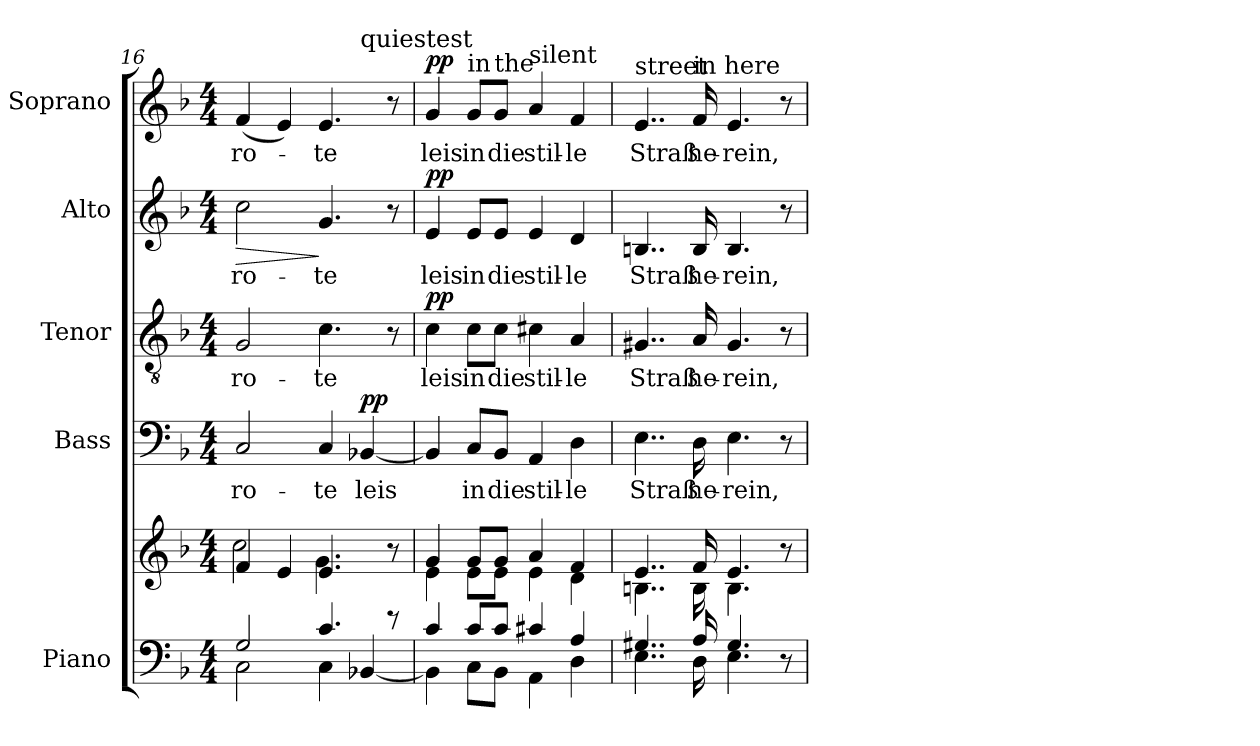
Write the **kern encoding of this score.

**kern	**kern	**kern	**text	**dynam	**kern	**text	**dynam	**kern	**text	**dynam	**kern	**text	**dynam
*part5	*part5	*part4	*part4	*part4	*part3	*part3	*part3	*part2	*part2	*part2	*part1	*part1	*part1
*staff6	*staff5	*staff4	*staff4	*staff4	*staff3	*staff3	*staff3	*staff2	*staff2	*staff2	*staff1	*staff1	*staff1
*I"Piano	*	*I"Bass	*	*	*I"Tenor	*	*	*I"Alto	*	*	*I"Soprano	*	*
*I'Pno.	*	*I'B.	*	*	*I'T.	*	*	*I'A.	*	*	*I'S.	*	*
*clefF4	*clefG2	*clefF4	*	*	*clefGv2	*	*	*clefG2	*	*	*clefG2	*	*
*	*	*	*	*	*ITrd7c12	*	*	*	*	*	*	*	*
*k[b-]	*k[b-]	*k[b-]	*	*	*k[b-]	*	*	*k[b-]	*	*	*k[b-]	*	*
*F:	*F:	*F:	*	*	*F:	*	*	*F:	*	*	*F:	*	*
*M4/4	*M4/4	*M4/4	*	*	*M4/4	*	*	*M4/4	*	*	*M4/4	*	*
=16	=16	=16	=16	=16	=16	=16	=16	=16	=16	=16	=16	=16	=16
*^	*^	*	*	*	*	*	*	*	*	*	*	*	*
!	!	!	!	!	!LO:LY:b:color=#000000	!	!	!	!	!	!	!	!	!	!
!	!	!	!	!	!	!	!	!LO:LY:b:color=#000000	!	!	!	!	!	!	!
!	!	!	!	!	!	!	!	!	!	!	!LO:LY:b:color=#000000	!LO:HP:b	!	!	!
*	*	*	*	*	*	*	*	*	*	*^	*	*	*	*	*
!	!	!	!	!	!	!	!	!	!	!	!	!	!	!LO:TX:a:t=red	!	!
!	!	!	!	!	!	!	!	!	!	!	!	!	!	!	!LO:LY:b:color=#000000	!
*	*	*	*	*	*	*	*	*	*	*	*	*	*	*^	*	*
2Gi/	2Ci\	4fi/	2cci\	2Ci/	-ro-	.	2GGi/	-ro-	.	2cci\	2..ryy	-ro-	>	(4fi/	2.ryy	-ro-	.
.	.	4ei/	.	.	.	.	.	.	.	.	.	.	.	4ei/)	.	.	.
!	!	!	!	!	!LO:LY:b:color=#000000	!	!	!	!	!	!	!	!	!	!	!	!
!	!	!	!	!	!	!	!	!LO:LY:b:color=#000000	!	!	!	!	!	!	!	!	!
!	!	!	!	!	!	!	!	!	!	!	!	!LO:LY:b:color=#000000	!	!	!	!	!
!	!	!	!	!	!	!	!	!	!	!	!	!	!	!	!	!LO:LY:b:color=#000000	!
4.ci/	4Ci\	4.ei/	4.gi\	4Ci/	-te	.	4.Ci\	-te	.	4.gi/	.	-te	]	4.ei/	.	-te	.
!	!	!	!	!	!	!	!	!	!	!	!	!	!	!	!LO:TX:a:t=quiestest	!	!
!	!	!	!	!	!LO:LY:b:color=#000000	!	!	!	!	!	!	!	!	!	!	!	!
.	[4BB-Xi/	.	.	[4BB-Xi/	leis	pp	.	.	.	.	.	.	.	.	4ryy	.	.
8r	.	8r	8ryy	.	.	.	8r	.	.	8r	8ryy	.	.	8r	.	.	.
*	*	*	*	*	*	*	*	*	*	*v	*v	*	*	*	*	*	*
*	*	*	*	*	*	*	*	*	*	*	*	*	*v	*v	*	*
=17	=17	=17	=17	=17	=17	=17	=17	=17	=17	=17	=17	=17	=17	=17	=17
*	*	*	*	*	*	*	*	*	*	*^	*	*	*^	*	*
!	!	!	!	!	!	!	!	!LO:LY:b:color=#000000	!	!	!	!	!	!	!	!	!
*	*	*	*	*	*	*	*	*	*	*v	*v	*	*	*	*	*	*
*	*	*	*	*	*	*	*	*	*	*	*	*	*v	*v	*	*
*	*	*	*	*	*	*	*	*	*	*^	*	*	*^	*	*
!	!	!	!	!	!	!	!	!	!	!	!	!LO:LY:b:color=#000000	!	!	!	!	!
*	*	*	*	*	*	*	*	*	*	*v	*v	*	*	*	*	*	*
*	*	*	*	*	*	*	*	*	*	*	*	*	*v	*v	*	*
*	*	*	*	*	*	*	*	*	*	*^	*	*	*^	*	*
!	!	!	!	!	!	!	!	!	!	!	!	!	!	!	!	!LO:LY:b:color=#000000	!
*	*	*	*	*	*	*	*	*	*	*v	*v	*	*	*	*	*	*
*	*	*	*	*	*	*	*	*	*	*	*	*	*v	*v	*	*
4ci/	4BB-i\]	4gi/	4ei\	4BB-i/]	.	.	4Ci\	leis	pp	4ei/	leis	pp	4gi/	leis	pp
!	!	!	!	!	!LO:LY:b:color=#000000	!	!	!	!	!	!	!	!	!	!
!	!	!	!	!	!	!	!	!LO:LY:b:color=#000000	!	!	!	!	!	!	!
!	!	!	!	!	!	!	!	!	!	!	!LO:LY:b:color=#000000	!	!	!	!
!	!	!	!	!	!	!	!	!	!	!	!	!	!LO:TX:a:t=in	!	!
!	!	!	!	!	!	!	!	!	!	!	!	!	!	!LO:LY:b:color=#000000	!
8ci/L	8Ci\L	8gi/L	8ei\L	8Ci/L	in	.	8Ci\L	in	.	8ei/L	in	.	8gi/L	in	.
!	!	!	!	!	!LO:LY:b:color=#000000	!	!	!	!	!	!	!	!	!	!
!	!	!	!	!	!	!	!	!LO:LY:b:color=#000000	!	!	!	!	!	!	!
!	!	!	!	!	!	!	!	!	!	!	!LO:LY:b:color=#000000	!	!	!	!
!	!	!	!	!	!	!	!	!	!	!	!	!	!LO:TX:a:t=the	!	!
!	!	!	!	!	!	!	!	!	!	!	!	!	!	!LO:LY:b:color=#000000	!
8ci/J	8BB-i\J	8gi/J	8ei\J	8BB-i/J	die	.	8Ci\J	die	.	8ei/J	die	.	8gi/J	die	.
!	!	!	!	!	!LO:LY:b:color=#000000	!	!	!	!	!	!	!	!	!	!
!	!	!	!	!	!	!	!	!LO:LY:b:color=#000000	!	!	!	!	!	!	!
!	!	!	!	!	!	!	!	!	!	!	!LO:LY:b:color=#000000	!	!	!	!
!	!	!	!	!	!	!	!	!	!	!	!	!	!LO:TX:a:t=silent	!	!
!	!	!	!	!	!	!	!	!	!	!	!	!	!	!LO:LY:b:color=#000000	!
4c#Xi/	4AAi\	4ai/	4ei\	4AAi/	stil-	.	4C#Xi\	stil-	.	4ei/	stil-	.	4ai/	stil-	.
!	!	!	!	!	!LO:LY:b:color=#000000	!	!	!	!	!	!	!	!	!	!
!	!	!	!	!	!	!	!	!LO:LY:b:color=#000000	!	!	!	!	!	!	!
!	!	!	!	!	!	!	!	!	!	!	!LO:LY:b:color=#000000	!	!	!	!
!	!	!	!	!	!	!	!	!	!	!	!	!	!	!LO:LY:b:color=#000000	!
4Ai/	4Di\	4fi/	4di\	4Di\	-le	.	4AAi/	-le	.	4di/	-le	.	4fi/	-le	.
!!LO:PB:g=z
=18	=18	=18	=18	=18	=18	=18	=18	=18	=18	=18	=18	=18	=18	=18	=18
!	!	!	!	!	!LO:LY:b:color=#000000	!	!	!	!	!	!	!	!	!	!
!	!	!	!	!	!	!	!	!LO:LY:b:color=#000000	!	!	!	!	!	!	!
!	!	!	!	!	!	!	!	!	!	!	!LO:LY:b:color=#000000	!	!	!	!
!	!	!	!	!	!	!	!	!	!	!	!	!	!LO:TX:a:t=street	!	!
!	!	!	!	!	!	!	!	!	!	!	!	!	!	!LO:LY:b:color=#000000	!
4..G#Xi/	4..Ei\	4..ei/	4..Bni\	4..Ei\	Straß	.	4..GG#Xi/	Straß	.	4..Bni/	Straß	.	4..ei/	Straß	.
!	!	!	!	!	!LO:LY:b:color=#000000	!	!	!	!	!	!	!	!	!	!
!	!	!	!	!	!	!	!	!LO:LY:b:color=#000000	!	!	!	!	!	!	!
!	!	!	!	!	!	!	!	!	!	!	!LO:LY:b:color=#000000	!	!	!	!
!	!	!	!	!	!	!	!	!	!	!	!	!	!LO:TX:a:t=in here	!	!
!	!	!	!	!	!	!	!	!	!	!	!	!	!	!LO:LY:b:color=#000000	!
16Ai/	16Di\	16fi/	16Bi\	16Di\	he-	.	16AAi/	he-	.	16Bi/	he-	.	16fi/	he-	.
!	!	!	!	!	!LO:LY:b:color=#000000	!	!	!	!	!	!	!	!	!	!
!	!	!	!	!	!	!	!	!LO:LY:b:color=#000000	!	!	!	!	!	!	!
!	!	!	!	!	!	!	!	!	!	!	!LO:LY:b:color=#000000	!	!	!	!
!	!	!	!	!	!	!	!	!	!	!	!	!	!	!LO:LY:b:color=#000000	!
4.G#i/	4.Ei\	4.ei/	4.Bi\	4.Ei\	-rein,	.	4.GG#i/	-rein,	.	4.Bi/	-rein,	.	4.ei/	-rein,	.
8r	8ryy	8r	8ryy	8r	.	.	8r	.	.	8r	.	.	8r	.	.
*v	*v	*	*	*	*	*	*	*	*	*	*	*	*	*	*
*	*v	*v	*	*	*	*	*	*	*	*	*	*	*	*
=	=	=	=	=	=	=	=	=	=	=	=	=	=
*-	*-	*-	*-	*-	*-	*-	*-	*-	*-	*-	*-	*-	*-
